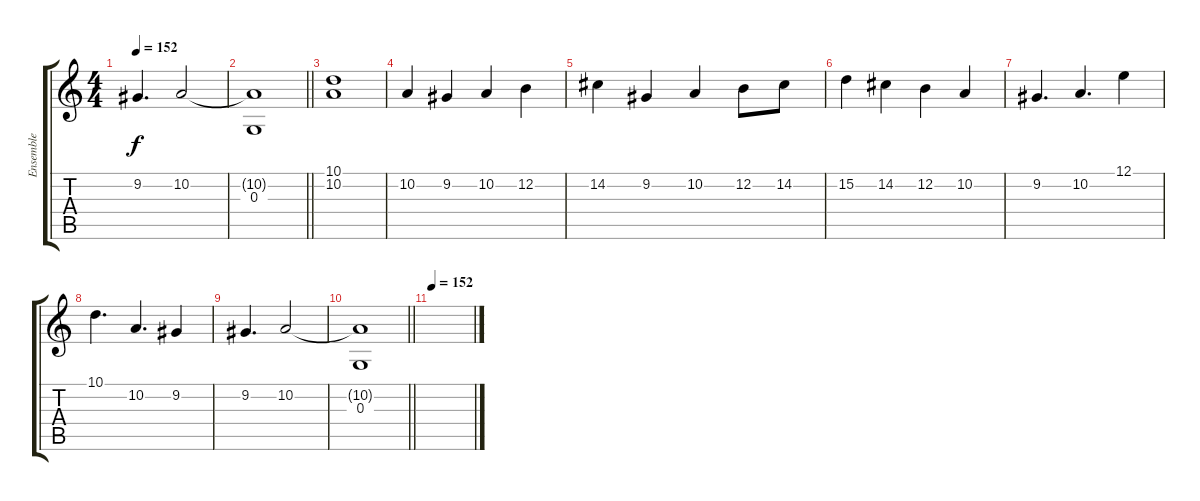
\track ("Ensemble" "Ensemble") {instrument stringensemble1}
\staff {score tabs}
\tuning (E4 B3 G3 D3 A2 E2) {hide}
\ts (4 4)
\tempo 152
\clef g2
\ks c
9.2.4{d dy f} 10.2.2 |
\barLineRight lightlight
(10.2{t} 0.3).1 |
(10.1 10.2).1{volume 12} |
10.2.4 9.2.4 10.2.4 12.2.4 |
14.2.4 9.2.4 10.2.4 12.2.8 14.2.8 |
15.2.4 14.2.4 12.2.4 10.2.4 |
9.2.4{d} 10.2.4{d} 12.1.4 |
10.1.4{d} 10.2.4{d} 9.2.4 |
9.2.4{d} 10.2.2 |
\barLineRight lightlight
(10.2{t} 0.3).1 |
\tempo 152
